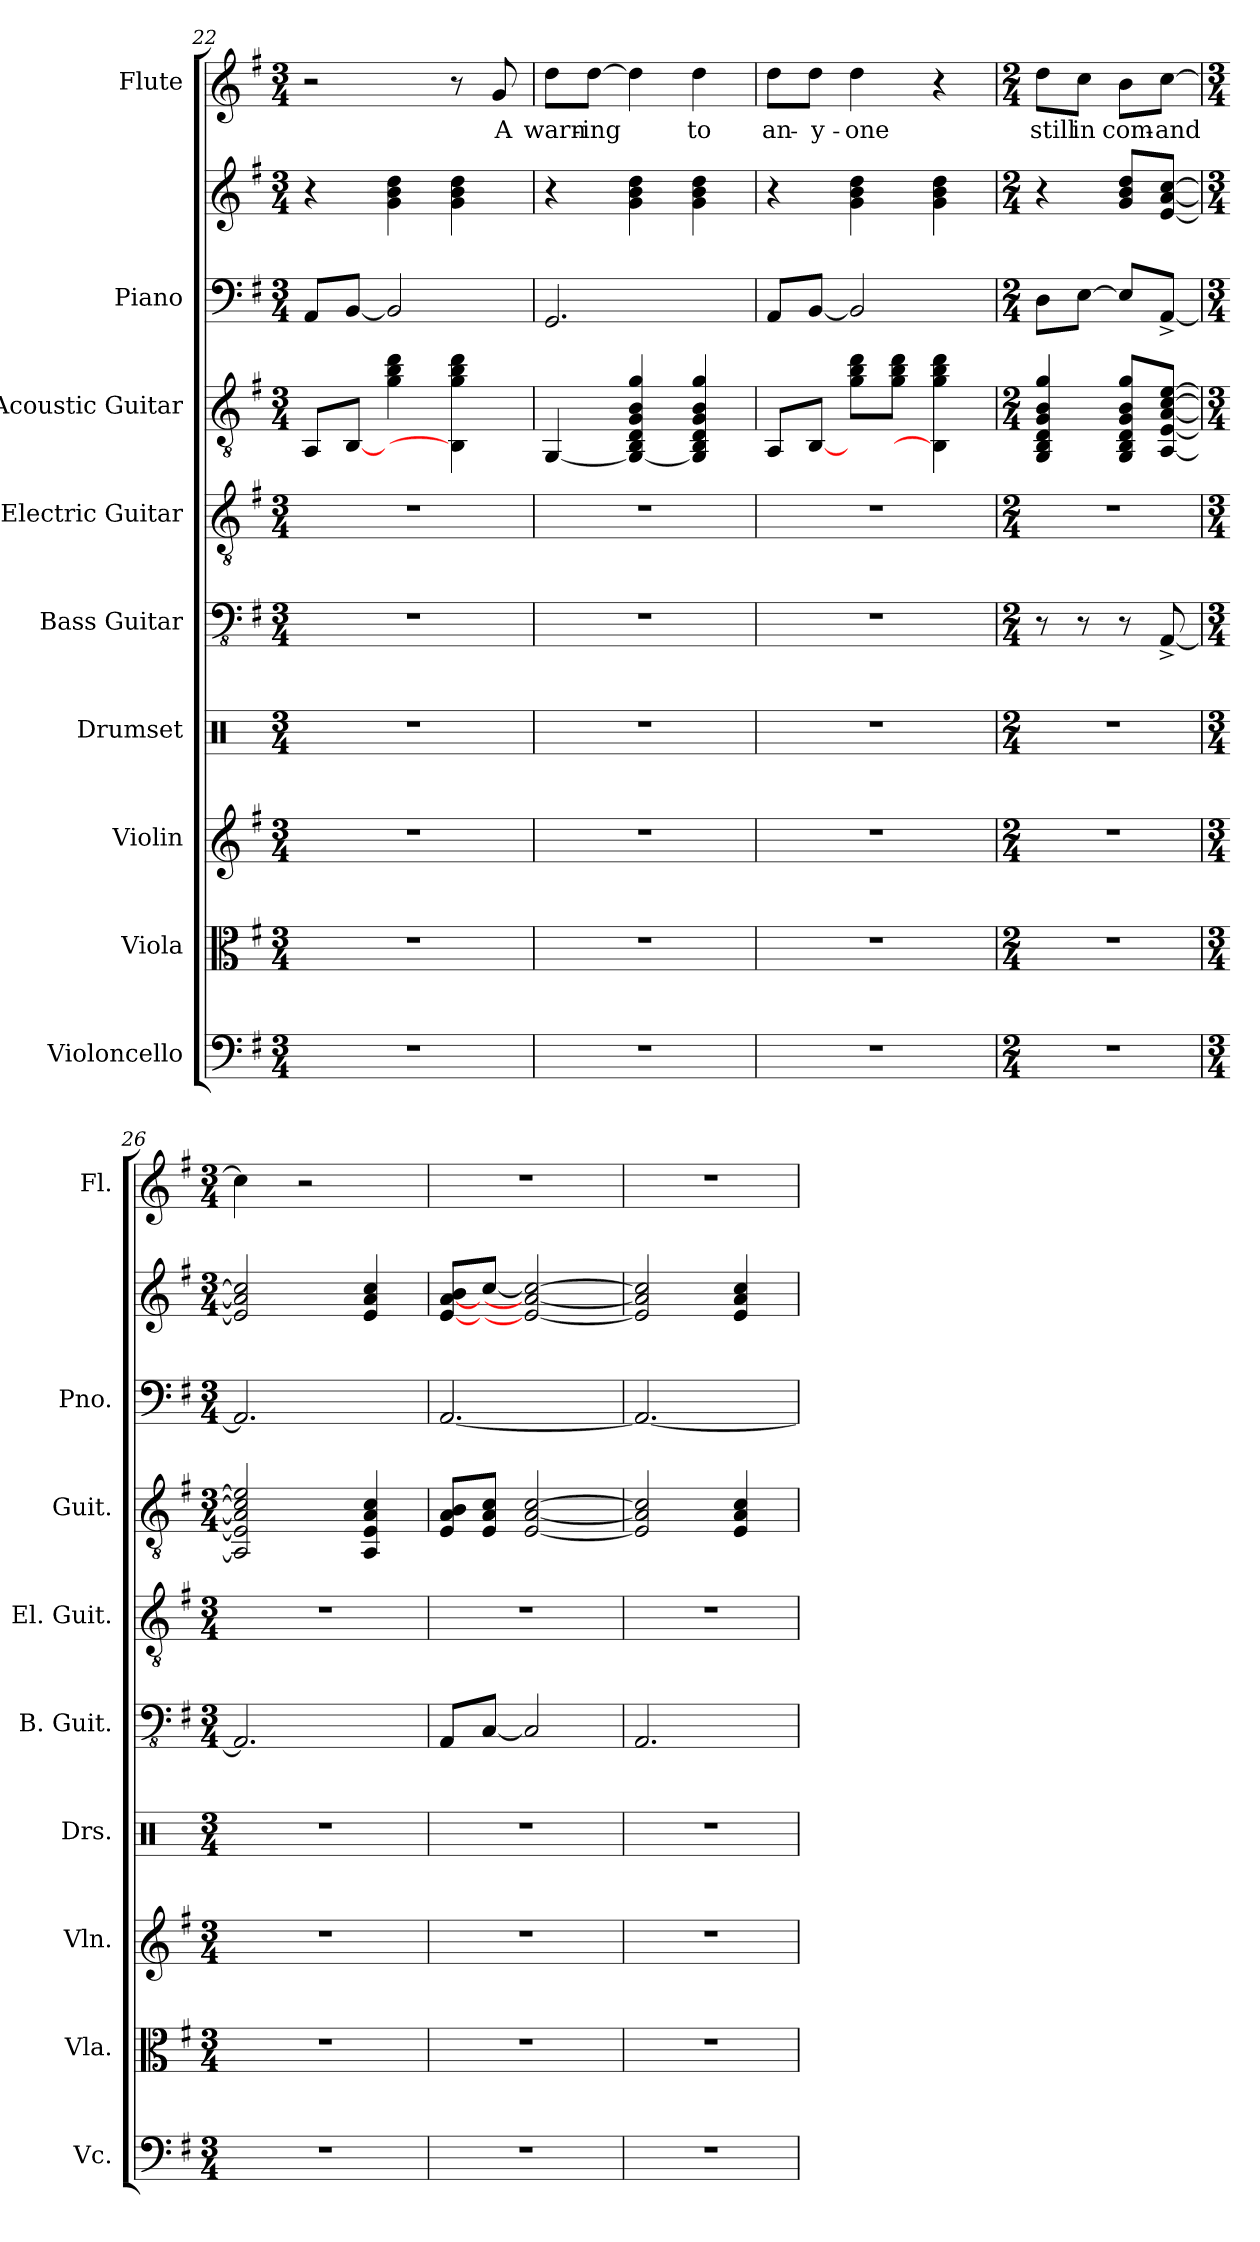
**kern	**kern	**kern	**kern	**kern	**kern	**kern	**kern	**kern	**kern	**text
*part9	*part8	*part7	*part6	*part5	*part4	*part3	*part2	*part2	*part1	*part1
*staff10	*staff9	*staff8	*staff7	*staff6	*staff5	*staff4	*staff3	*staff2	*staff1	*staff1
*I"Violoncello	*I"Viola	*I"Violin	*I"Drumset	*I"Bass Guitar	*I"Electric Guitar	*I"Acoustic Guitar	*I"Piano	*	*I"Flute	*
*I'Vc.	*I'Vla.	*I'Vln.	*I'Drs.	*I'B. Guit.	*I'El. Guit.	*I'Guit.	*I'Pno.	*	*I'Fl.	*
*clefF4	*clefC3	*clefG2	*clefX	*clefFv4	*clefGv2	*clefGv2	*clefF4	*clefG2	*clefG2	*
*k[f#]	*k[f#]	*k[f#]	*k[]	*k[f#]	*k[f#]	*k[f#]	*k[f#]	*k[f#]	*k[f#]	*
*M3/4	*M3/4	*M3/4	*M3/4	*M3/4	*M3/4	*M3/4	*M3/4	*M3/4	*M3/4	*
=22	=22	=22	=22	=22	=22	=22	=22	=22	=22	=22
2.r	2.r	2.r	2.r	2.r	2.r	8AA/L	8AA/L	4r	2r	.
.	.	.	.	.	.	[8BB/J	[8BB/J	.	.	.
.	.	.	.	.	.	4g\ 4b\ 4dd\	2BB/]	4g\ 4b\ 4dd\	.	.
.	.	.	.	.	.	4BB\] 4g\ 4b\ 4dd\	.	4g\ 4b\ 4dd\	8r	.
.	.	.	.	.	.	.	.	.	8g/	A
=23	=23	=23	=23	=23	=23	=23	=23	=23	=23	=23
2.r	2.r	2.r	2.r	2.r	2.r	[4GG/	2.GG/	4r	8dd\L	warn-
.	.	.	.	.	.	.	.	.	[8dd\J	-ing
.	.	.	.	.	.	4GG/_ 4BB/ 4D/ 4G/ 4B/ 4g/	.	4g\ 4b\ 4dd\	4dd\]	.
.	.	.	.	.	.	4GG/] 4BB/ 4D/ 4G/ 4B/ 4g/	.	4g\ 4b\ 4dd\	4dd\	to
=24	=24	=24	=24	=24	=24	=24	=24	=24	=24	=24
2.r	2.r	2.r	2.r	2.r	2.r	8AA/L	8AA/L	4r	8dd\L	an-
.	.	.	.	.	.	[8BB/J	[8BB/J	.	8dd\J	-y-
.	.	.	.	.	.	8g\ 8b\ 8dd\L	2BB/]	4g\ 4b\ 4dd\	4dd\	-one
.	.	.	.	.	.	8g\ 8b\ 8dd\J	.	.	.	.
.	.	.	.	.	.	4BB\] 4g\ 4b\ 4dd\	.	4g\ 4b\ 4dd\	4r	.
=25	=25	=25	=25	=25	=25	=25	=25	=25	=25	=25
*M2/4	*M2/4	*M2/4	*M2/4	*M2/4	*M2/4	*M2/4	*M2/4	*M2/4	*M2/4	*
2r	2r	2r	2r	8r	2r	4GG/ 4BB/ 4D/ 4G/ 4B/ 4g/	8D\L	4r	8dd\L	still
.	.	.	.	8r	.	.	[8E\J	.	8cc\J	in
.	.	.	.	8r	.	8GG/ 8BB/ 8D/ 8G/ 8B/ 8g/L	8E/L]	8g/ 8b/ 8dd/L	8b\L	com-
.	.	.	.	[8AAA^/	.	[8AA/ [8E/ [8A/ [8c/ [8e/J	[8AA^/J	[8e/ [8a/ [8cc/J	[8cc\J	-and
=26	=26	=26	=26	=26	=26	=26	=26	=26	=26	=26
*M3/4	*M3/4	*M3/4	*M3/4	*M3/4	*M3/4	*M3/4	*M3/4	*M3/4	*M3/4	*
2.r	2.r	2.r	2.r	2.AAA/]	2.r	2AA/] 2E/] 2A/] 2c/] 2e/]	2.AA/]	2e/] 2a/] 2cc/]	4cc\]	.
.	.	.	.	.	.	.	.	.	2r	.
.	.	.	.	.	.	4AA/ 4E/ 4A/ 4c/	.	4e/ 4a/ 4cc/	.	.
=27	=27	=27	=27	=27	=27	=27	=27	=27	=27	=27
2.r	2.r	2.r	2.r	8AAA/L	2.r	8E/ 8A/ 8B/L	[2.AA/	[8e/ [8a/ 8b/L	2.r	.
.	.	.	.	[8CC/J	.	8E/ 8A/ 8c/J	.	[8cc/J	.	.
.	.	.	.	2CC/]	.	[2E/ [2A/ [2c/	.	2e/_ 2a/_ 2cc/_	.	.
=28	=28	=28	=28	=28	=28	=28	=28	=28	=28	=28
2.r	2.r	2.r	2.r	2.AAA/	2.r	2E/] 2A/] 2c/]	2.AA/_	2e/] 2a/] 2cc/]	2.r	.
.	.	.	.	.	.	4E/ 4A/ 4c/	.	4e/ 4a/ 4cc/	.	.
=	=	=	=	=	=	=	=	=	=	=
*-	*-	*-	*-	*-	*-	*-	*-	*-	*-	*-
